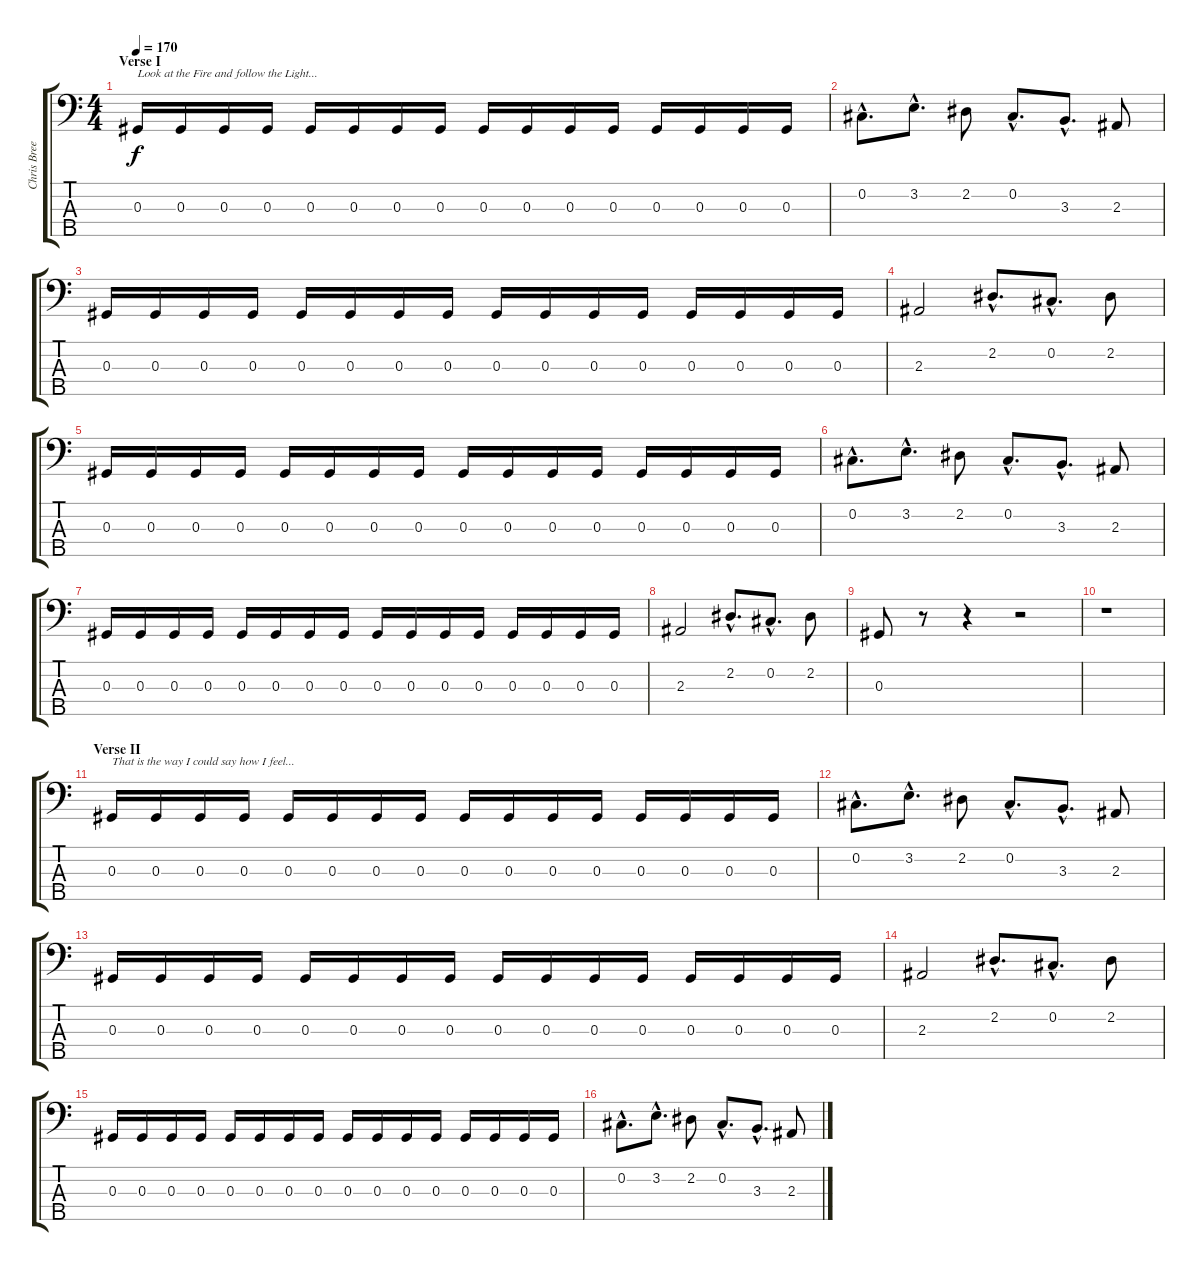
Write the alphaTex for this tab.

\track ("Chris Breeze" "Chris Bree") {instrument electricbassfinger}
\staff {score tabs}
\tuning (Gb2 Db2 Ab1 Eb1 Bb0) {hide}
\ts (4 4)
\section ("" "Verse I")
\tempo 170
\clef f4
\ks c
0.3.16{txt "Look at the Fire and follow the Light..." dy f} 0.3.16 0.3.16 0.3.16 0.3.16 0.3.16 0.3.16 0.3.16 0.3.16 0.3.16 0.3.16 0.3.16 0.3.16 0.3.16 0.3.16 0.3.16 |
0.2{hac}.8{d} 3.2{hac}.8{d} 2.2.8 0.2{hac}.8{d} 3.3{hac}.8{d} 2.3.8 |
0.3.16 0.3.16 0.3.16 0.3.16 0.3.16 0.3.16 0.3.16 0.3.16 0.3.16 0.3.16 0.3.16 0.3.16 0.3.16 0.3.16 0.3.16 0.3.16 |
2.3.2 2.2{hac}.8{d} 0.2{hac}.8{d} 2.2.8 |
0.3.16 0.3.16 0.3.16 0.3.16 0.3.16 0.3.16 0.3.16 0.3.16 0.3.16 0.3.16 0.3.16 0.3.16 0.3.16 0.3.16 0.3.16 0.3.16 |
0.2{hac}.8{d} 3.2{hac}.8{d} 2.2.8 0.2{hac}.8{d} 3.3{hac}.8{d} 2.3.8 |
0.3.16 0.3.16 0.3.16 0.3.16 0.3.16 0.3.16 0.3.16 0.3.16 0.3.16 0.3.16 0.3.16 0.3.16 0.3.16 0.3.16 0.3.16 0.3.16 |
2.3.2 2.2{hac}.8{d} 0.2{hac}.8{d} 2.2.8 |
0.3.8 r.8 r.4 r.2 |
r.1 |
\section ("" "Verse II")
0.3.16{txt "That is the way I could say how I feel..."} 0.3.16 0.3.16 0.3.16 0.3.16 0.3.16 0.3.16 0.3.16 0.3.16 0.3.16 0.3.16 0.3.16 0.3.16 0.3.16 0.3.16 0.3.16 |
0.2{hac}.8{d} 3.2{hac}.8{d} 2.2.8 0.2{hac}.8{d} 3.3{hac}.8{d} 2.3.8 |
0.3.16 0.3.16 0.3.16 0.3.16 0.3.16 0.3.16 0.3.16 0.3.16 0.3.16 0.3.16 0.3.16 0.3.16 0.3.16 0.3.16 0.3.16 0.3.16 |
2.3.2 2.2{hac}.8{d} 0.2{hac}.8{d} 2.2.8 |
0.3.16 0.3.16 0.3.16 0.3.16 0.3.16 0.3.16 0.3.16 0.3.16 0.3.16 0.3.16 0.3.16 0.3.16 0.3.16 0.3.16 0.3.16 0.3.16 |
0.2{hac}.8{d} 3.2{hac}.8{d} 2.2.8 0.2{hac}.8{d} 3.3{hac}.8{d} 2.3.8
